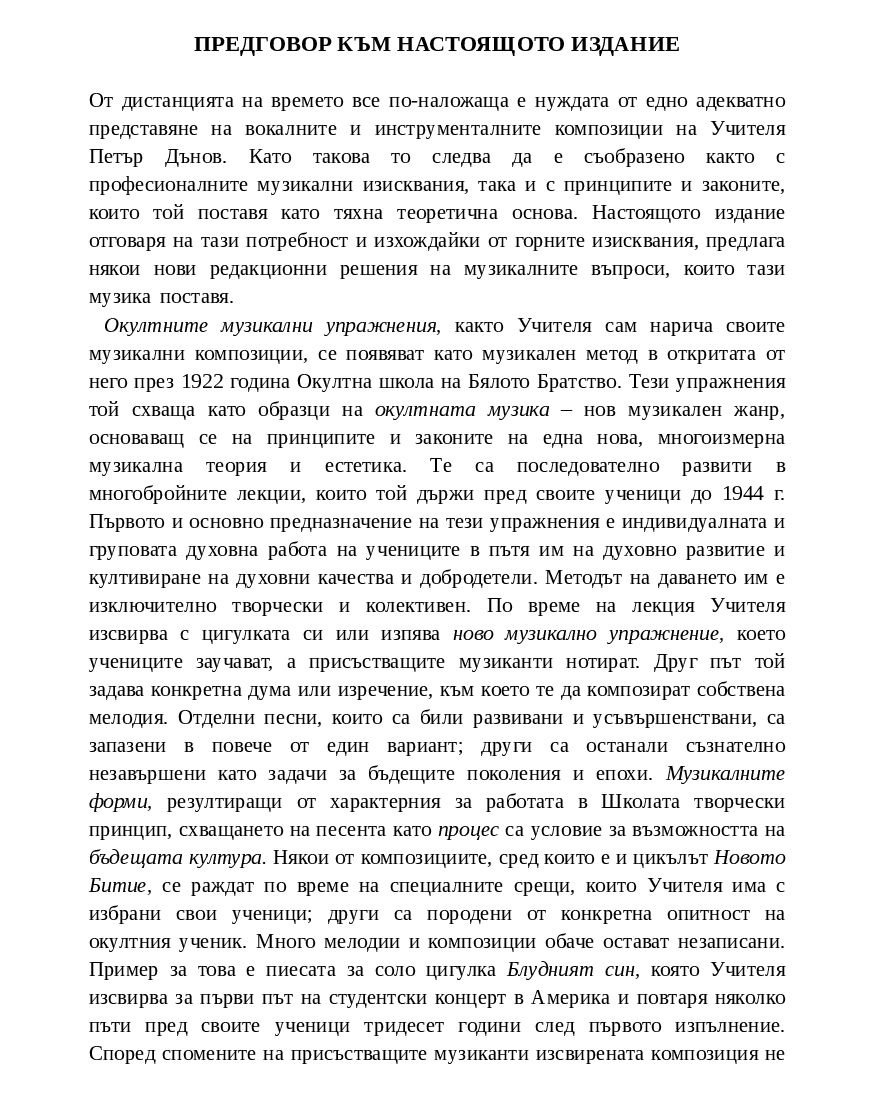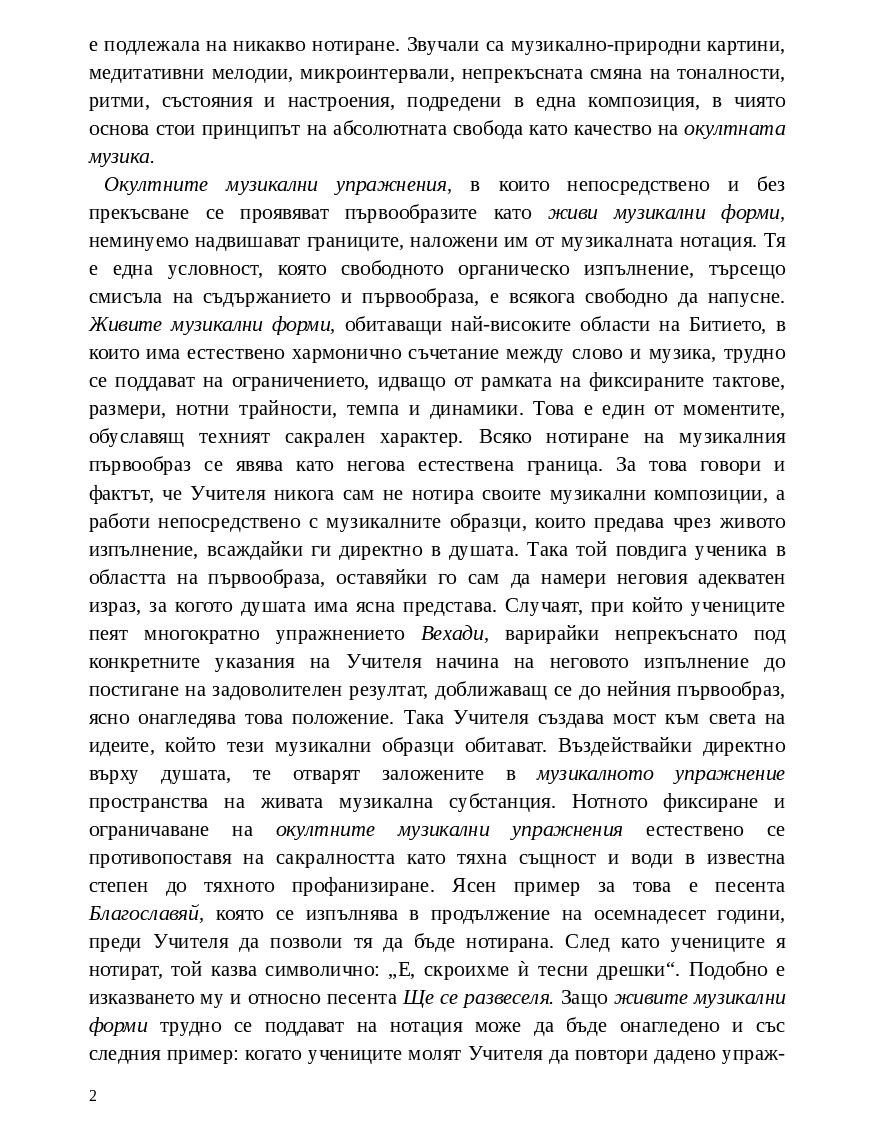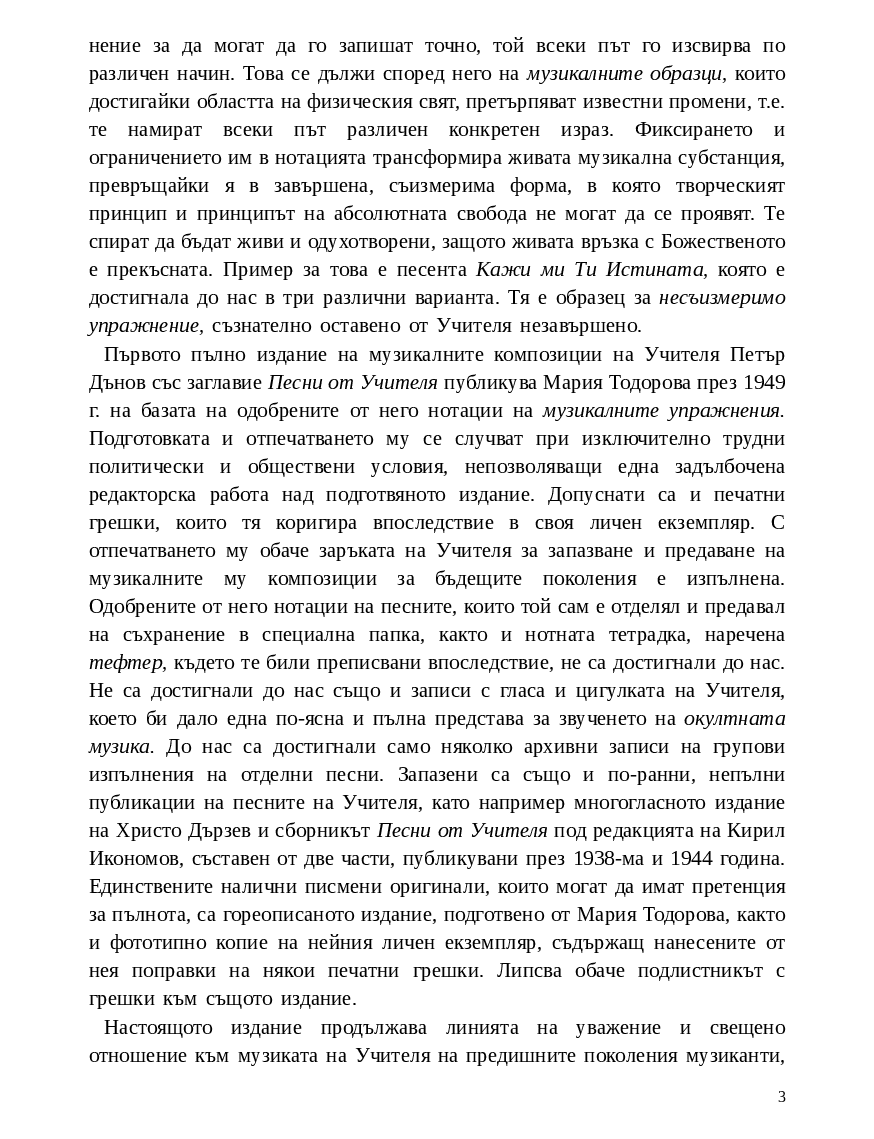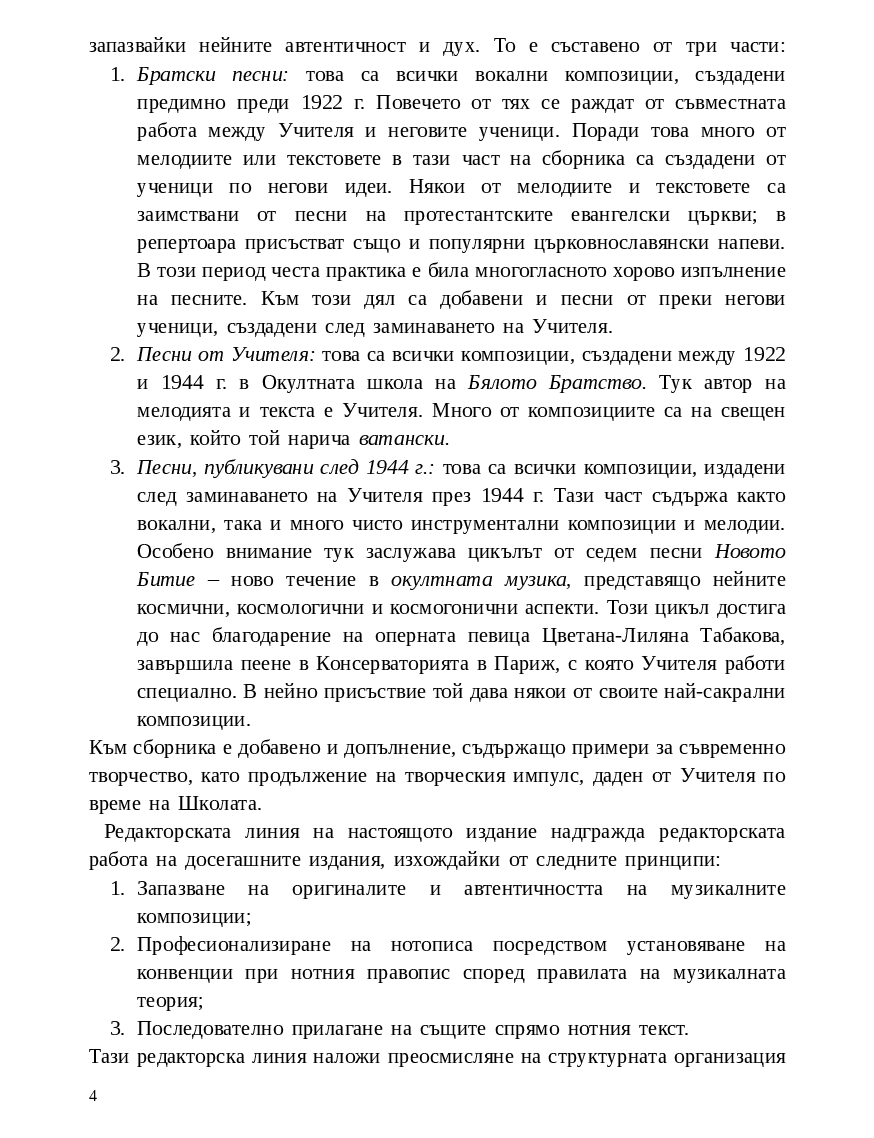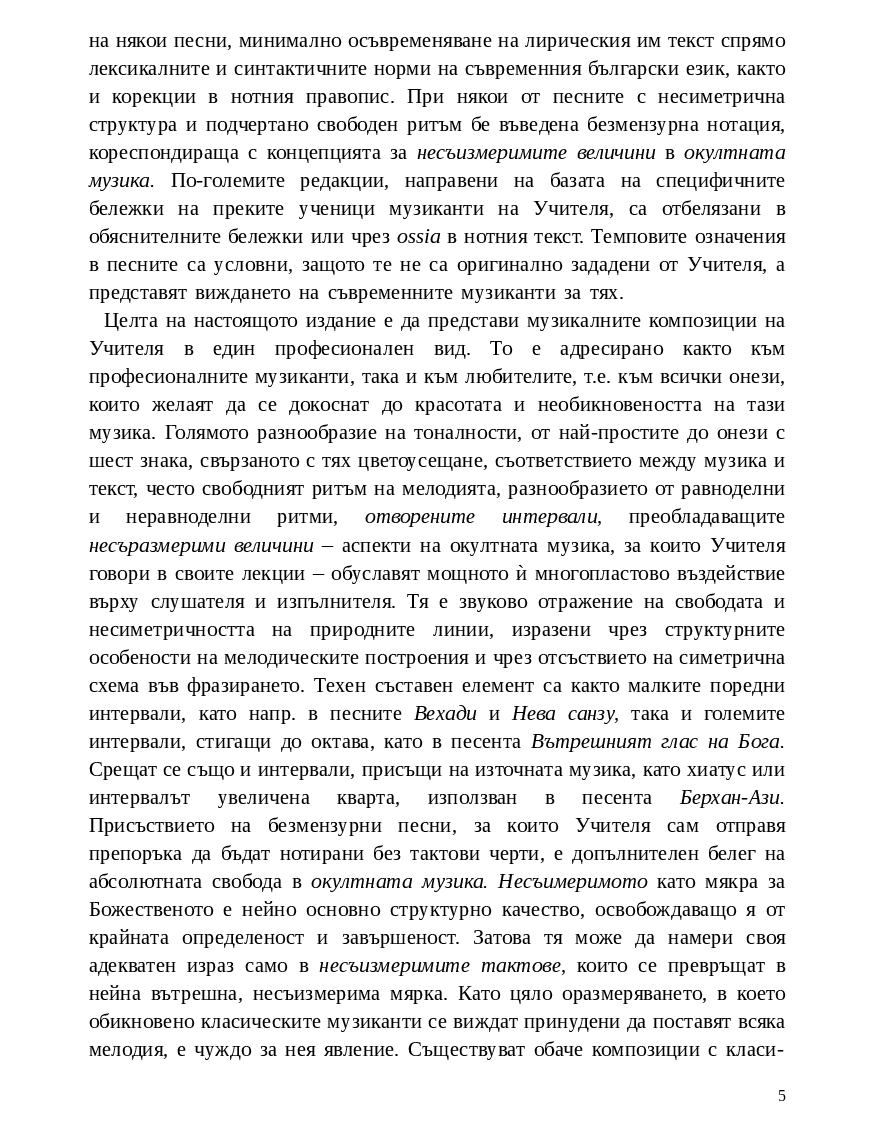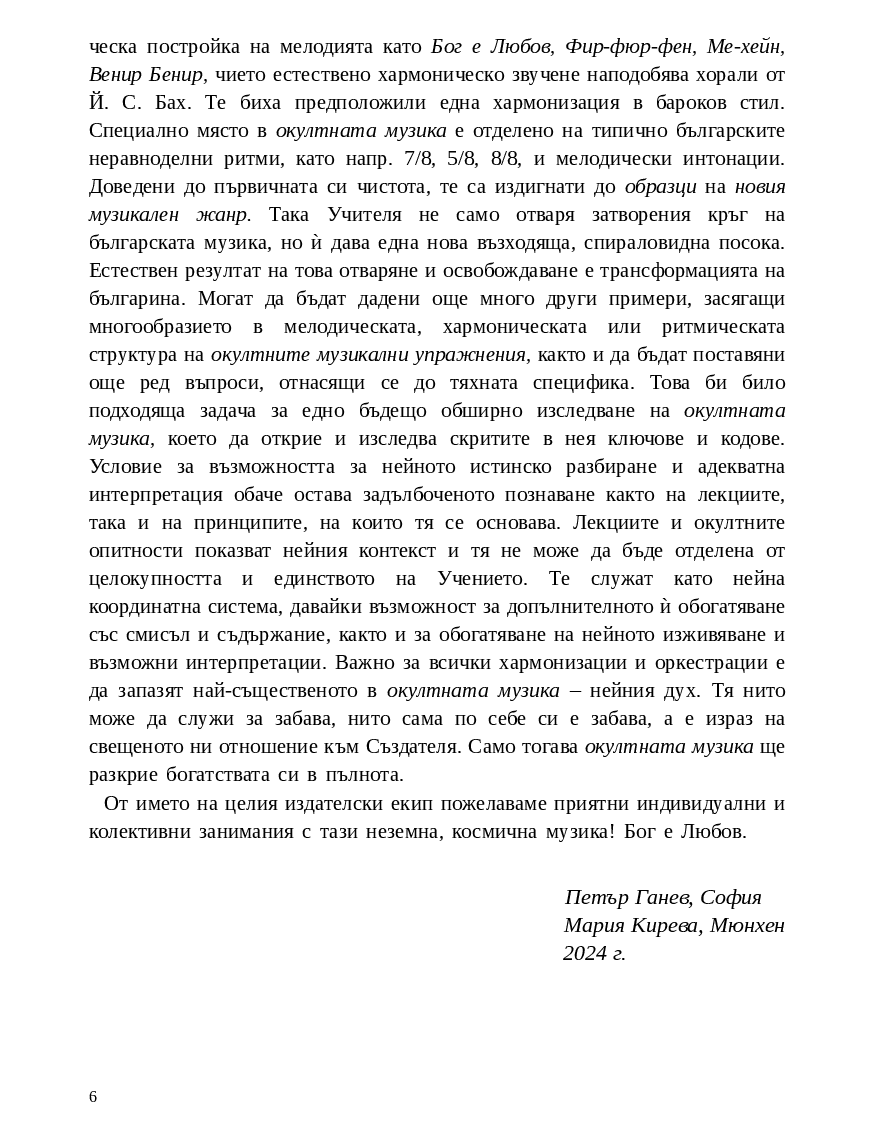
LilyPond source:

\version "2.24.3"

% include paper part and global functions
\include "include/globals.ily"

\bookpart {
  \paper {
    print-all-headers = ##f
    print-page-number = ##t
    print-first-page-number = ##f

    % put page numbers on the bottom
    oddHeaderMarkup = \markup ""
    evenHeaderMarkup = \markup ""
    oddFooterMarkup = \markup
    \fill-line {
      ""
      \if \should-print-page-number \fromproperty #'page:page-number-string
    }
    evenFooterMarkup = \markup
    \fill-line {
      \if \should-print-page-number \fromproperty #'page:page-number-string
      ""
    }

    left-margin = 1.5\cm
    right-margin = 1.5\cm
    top-margin = 1.6\cm
    bottom-margin = 1.2\cm
    ragged-bottom = ##t % do not spread the staves to fill the whole vertical space


  }

  \tocItem \markup "Предговор към настоящото издание"
  \markup \fontsize  #+3 { \fill-line \bold {"ПРЕДГОВОР КЪМ НАСТОЯЩОТО ИЗДАНИЕ"} }



  \markup \fontsize #+2.5 {
    \vspace #1.5  \override #'(baseline-skip . 2.7)


    \justify {

      От дистанцията на времето все по-наложаща е нуждата от едно адекватно представяне на вокалните и инструменталните композиции на Учителя Петър Дънов. Като такова то следва да е съобразено както с професионалните музикални изисквания, така и с принципите и законите, които той поставя като тяхна теоретична основа. Настоящото издание отговаря на тази потребност и изхождайки от горните изисквания, предлага някои нови редакционни решения на музикалните въпроси, които тази музика поставя.

    }
  }

  \markup \fontsize #+2.5 {
    \vspace #0.6  \override #'(baseline-skip . 2.7)
    \justify {
      \hspace #1.5

      \italic {Окултните} \italic {музикални} \italic {упражнения,} както Учителя сам нарича своите музикални композиции, се появяват като музикален метод в откритата от него през 1922 година Окултна школа на Бялото Братство. Тези упражнения той схваща като образци на \italic {окултната} \italic {музика} – нов музикален жанр, основаващ се на принципите и законите на една нова, многоизмерна музикална теория и естетика. Те са последователно развити в многобройните лекции, които той държи пред своите ученици до 1944 г. Първото и основно предназначение на тези упражнения е индивидуалната и груповата духовна работа на учениците в пътя им на духовно развитие и култивиране на духовни качества и добродетели. Методът на даването им е изключително творчески и колективен. По време на лекция Учителя изсвирва с цигулката си или изпява \italic {ново} \italic {музикално} \italic {упражнение,} което учениците заучават, а присъстващите музиканти нотират. Друг път той задава конкретна дума или  изречение, към което те да композират собствена мелодия. Отделни песни, които са били развивани и усъвършенствани, са запазени в повече от един вариант; други са останали съзнателно незавършени като задачи за бъдещите поколения и епохи. \italic {Музикалните} \italic {форми,} резултиращи от характерния за работата в Школата творчески принцип, схващането на песента като \italic {процес} са условие за възможността на \italic {бъдещата} \italic {култура.} Някои от композициите, сред които е и цикълът \italic {Новото} \italic {Битие,} се раждат по време на специалните срещи, които Учителя има с избрани свои ученици; други са породени от конкретна опитност на окултния ученик. Много мелодии и композиции обаче остават незаписани.  Пример за това е пиесата за соло цигулка \italic {Блудният} \italic {син,} която Учителя изсвирва за първи път на студентски концерт в Америка и повтаря няколко пъти пред своите ученици тридесет години след първото изпълнение. Според спомените на присъстващите музиканти изсвирената композиция не

    }
  }

  \markup \fontsize #+2.5 {
    \override #'(baseline-skip . 2.7)
    \justify {
      е подлежала на никакво нотиране. Звучали са музикално-природни картини, медитативни мелодии, микроинтервали, непрекъсната смяна на тоналности, ритми, състояния и настроения, подредени в една композиция, в чиято основа стои принципът на абсолютната свобода като качество на \italic{окултната} \italic {музика.}
    }
  }

  \markup \fontsize #+2.5 {
    \vspace #0.6  \override #'(baseline-skip . 2.7)
    \justify {
      \hspace #1.5

      \italic{Окултните} \italic{музикални} \italic{упражнения,} в които непосредствено и без прекъсване се проявяват първообразите като \italic{живи} \italic{музикални} \italic{форми,} неминуемо надвишават границите, наложени им от музикалната нотация. Тя е една условност, която свободното органическо изпълнение, търсещо смисъла на съдържанието и първообраза, е всякога свободно да напусне.  \italic{Живите} \italic{музикални} \italic{форми,} обитаващи най-високите области на Битието, в които има естествено хармонично съчетание между слово и музика, трудно се поддават на ограничението, идващо от рамката на фиксираните тактове, размери, нотни трайности, темпа и динамики. Това е един от моментите, обуславящ техният сакрален характер. Всяко нотиране на музикалния първообраз се явява като негова естествена граница. За това говори и фактът, че Учителя никога сам не нотира своите музикални композиции, а работи непосредствено с  музикалните образци, които предава чрез живото изпълнение, всаждайки ги директно в душата. Така той  повдига ученика в областта на първообраза, оставяйки го сам да намери неговия адекватен израз, за когото душата има ясна представа. Случаят, при който учениците пеят многократно упражнението \italic{Вехади,} варирайки непрекъснато под конкретните указания на Учителя начина на неговото изпълнение до постигане на задоволителен резултат, доближаващ се до нейния първообраз, ясно онагледява това положение. Така Учителя създава мост към света на идеите, който тези музикални образци обитават. Въздействайки директно върху душата, те отварят заложените в \italic{музикалното} \italic{упражнение} пространства на живата музикална субстанция. Нотното фиксиране и ограничаване на \italic{окултните} \italic{музикални} \italic{упражнения} естествено се противопоставя на сакралността като тяхна същност и води в известна степен до тяхното профанизиране. Ясен пример за това е песента \italic{Благославяй,} която се изпълнява в продължение на осемнадесет години, преди Учителя да позволи тя да бъде нотирана. След като учениците я нотират, той казва символично: „Е, скроихме ѝ тесни дрешки“. Подобно е изказването му и относно песента \italic{Ще} \italic{се }\italic{развеселя.} Защо \italic{живите} \italic{музикални} \italic{форми} трудно се поддават на нотация може да бъде онагледено и със следния пример: когато учениците молят Учителя да повтори дадено упраж-

    }
  }


  \markup \fontsize #+2.5 {
    \override #'(baseline-skip . 2.7)
    \justify {
      нение за да могат да го запишат точно, той всеки път го изсвирва по различен начин. Това се дължи според него на  \italic{музикалните} \italic{образци,} които достигайки областта на физическия свят, претърпяват известни промени, т.е. те намират всеки път различен конкретен израз. Фиксирането и ограничението им в нотацията трансформира живата музикална субстанция, превръщайки я в завършена, съизмерима форма, в която творческият принцип и принципът на абсолютната свобода не могат да се проявят. Те спират да бъдат живи и одухотворени, защото живата връзка с Божественото е прекъсната. Пример за това е песента \italic{Кажи} \italic{ми} \italic{Ти} \italic{Истината,} която е достигнала до нас в три различни варианта. Тя е образец за \italic{несъизмеримо упражнение,} съзнателно оставено от Учителя незавършено.
    }
  }

  \markup \fontsize #+2.5 {
    \vspace #0.6  \override #'(baseline-skip . 2.7)
    \justify {
      \hspace #1.5
      Първото пълно издание на музикалните композиции на Учителя Петър Дънов със заглавие \italic {Песни} \italic {от} \italic {Учителя} публикува Мария Тодорова през 1949 г. на базата на одобрените от него нотации на \italic {музикалните} \italic {упражнения.} Подготовката и отпечатването му се случват при изключително трудни политически и обществени условия, непозволяващи една задълбочена редакторска работа над подготвяното издание. Допуснати са и печатни грешки, които тя коригира впоследствие в своя личен екземпляр. С отпечатването му обаче заръката на Учителя за запазване и предаване на музикалните му композиции за бъдещите поколения е изпълнена. Одобрените от него нотации на песните, които той сам е отделял и предавал на съхранение в специална папка, както и нотната тетрадка, наречена \italic {тефтер,} където те били преписвани впоследствие, не са достигнали до нас. Не са достигнали до нас също и записи с гласа и цигулката на Учителя, което би дало една по-ясна и пълна представа за звученето на \italic {окултната} \italic {музика.} До нас са достигнали само няколко архивни записи на групови изпълнения на отделни песни. Запазени са също и по-ранни, непълни публикации на песните на Учителя, като например многогласното издание на Христо Дързев и сборникът \italic {Песни} \italic {от} \italic {Учителя} под редакцията на Кирил Икономов, съставен от две части, публикувани през 1938-ма и 1944 година. Единствените налични писмени оригинали, които могат да имат претенция за пълнота, са гореописаното издание, подготвено от Мария Тодорова, както и фототипно копие на нейния личен екземпляр, съдържащ нанесените от нея поправки на някои печатни грешки. Липсва обаче подлистникът с грешки към същото издание.
    }
  }
  \markup \fontsize #+2.5 {
    \vspace #0.6  \override #'(baseline-skip . 2.7)
    \justify {
      \hspace #1.5
      Настоящото издание продължава линията на  уважение и свещено отношение към музиката на Учителя на предишните поколения музиканти,
    }
  }

  \markup \fontsize #+2.5 {
    \vspace #0.5  \override #'(baseline-skip . 2.7)
    \justify {
      \justify-line {запазвайки нейните автентичност и дух. То е съставено от три части:}
    }
  }

  \markup \override #'(line-width . 62.5) \fontsize  #+2.5 {
    \override #'(baseline-skip . 2.7) \column {
      "    1."
    }
    \hspace #0.5
    \vspace #0.6  \override #'(baseline-skip . 2.7) \column {
      \justify {
        \italic {Братски песни:  } това са всички вокални композиции, създадени предимно преди 1922 г. Повечето от тях се раждат от съвместната работа между Учителя и неговите ученици. Поради това много от мелодиите или текстовете в тази част на сборника са създадени от ученици по негови идеи. Някои от мелодиите и текстовете са заимствани от песни на протестантските евангелски църкви; в репертоара присъстват също и популярни църковнославянски напеви. В този период честа практика е била многогласното хорово изпълнение на песните. Към този дял са добавени и песни от преки негови ученици, създадени след заминаването на Учителя.
      }
    }
  }

  \markup \override #'(line-width . 62.5) \fontsize  #+2.5 {
    \vspace #0.6  \override #'(baseline-skip . 2.7) \column {
      "    2."
    }
    \hspace #0.5
    \override #'(baseline-skip . 2.7) \column {
      \justify {
        \italic { Песни от Учителя: } това са всички композиции, създадени между 1922 и 1944 г. в Окултната школа на \italic {Бялото}
        \italic {Братство.} Тук автор на мелодията и текста е Учителя. Много от композициите са на свещен език, който той
        нарича \italic {ватански.}
      }
    }
  }

  \markup \override #'(line-width . 62.5) \fontsize  #+2.5 {
    \vspace #0.6  \override #'(baseline-skip . 2.7) \column {
      "    3."
    }
    \hspace #0.5
    \override #'(baseline-skip . 2.7) \column {
      \justify {
        \italic {Песни, публикувани след 1944 г.:  } това са всички композиции, издадени след заминаването на Учителя през 1944 г.
        Тази част съдържа както вокални, така и много чисто инструментални композиции и мелодии. Особено внимание тук
        заслужава цикълът от седем песни \italic {Новото} \italic{Битие} – ново течение в \italic {окултната} \italic {музика,} представящо нейните космични, космологични и космогонични аспекти. Този цикъл достига до нас благодарение на оперната певица Цветана-Лиляна Табакова, завършила пеене в Консерваторията в Париж, с която Учителя работи специално. В нейно присъствие той дава някои от своите най-сакрални композиции.
      }
    }
  }
  \markup \fontsize #+2.5 {
    \vspace #0.6  \override #'(baseline-skip . 2.7)
    \justify {
      Към сборника е добавено и допълнение, съдържащо примери за съвременно творчество, като продължение на творческия импулс, даден от Учителя по време на Школата.
    }
  }
  \markup \fontsize #+2.5 {
    \vspace #0.6  \override #'(baseline-skip . 2.7)
    \justify {
      \hspace #1.5
      Редакторската линия на настоящото издание надгражда редакторската работа на досегашните издания, изхождайки
      от следните принципи:
    }
  }

  \markup \override #'(line-width . 62.5) \fontsize  #+2.5 {
    \vspace #0.6  \override #'(baseline-skip . 2.7) \column {
      "    1."
    }
    \hspace #0.5
    \override #'(baseline-skip . 2.7) \column {
      \justify {
        Запазване на оригиналите и автентичността на музикалните композиции;
      }
    }
  }

  \markup \override #'(line-width . 62.5) \fontsize  #+2.5 {
    \vspace #0.6  \override #'(baseline-skip . 2.7) \column {
      "    2."
    }
    \hspace #0.5
    \override #'(baseline-skip . 2.7) \column {
      \justify {
        Професионализиране на нотописа посредством установяване на конвенции при нотния правопис според правилата на музикалната теория;
      }
    }
  }


  \markup \override #'(line-width . 62.5) \fontsize  #+2.5 {
    \vspace #0.6 \override #'(baseline-skip . 2.7) \column {
      "    3."
    }
    \hspace #0.5
    \override #'(baseline-skip . 2.7) \column {
      \justify {
        Последователно прилагане на същите спрямо нотния текст.
      }
    }
  }

  \markup \fontsize #+2.5 {
    \vspace #0.6 \override #'(baseline-skip . 2.7)
    \justify {Тази редакторска линия наложи преосмисляне на структурната организация}
  }

  \markup \fontsize #+2.5 {
    \override #'(baseline-skip . 2.7)
    \justify {
      на някои песни, минимално осъвременяване на лирическия им текст спрямо лексикалните и синтактичните норми на съвременния български език, както и корекции в нотния правопис. При някои от песните с несиметрична структура и подчертано свободен ритъм бе въведена безмензурна нотация, кореспондираща с концепцията за \italic"несъизмеримите" \italic"величини" в \italic"окултната" \italic"музика." По-големите редакции, направени на базата на специфичните бележки на преките ученици музиканти на Учителя, са отбелязани в обяснителните бележки или чрез \italic {ossia} в нотния текст. Темповите означения в песните са условни, защото те не са оригинално зададени от Учителя, а представят виждането на съвременните музиканти за тях.
    }
  }

  \markup \fontsize #+2.5 {
    \vspace #0.6  \override #'(baseline-skip . 2.7)
    \justify {
      \hspace #1.5

      Целта на настоящото издание е да представи музикалните композиции на Учителя в един професионален вид. То е адресирано както към професионалните музиканти, така и към любителите, т.е. към всички онези, които желаят да се докоснат до красотата и необикновеността на тази музика. Голямото разнообразие на тоналности, от най-простите до онези с шест знака, свързаното с тях цветоусещане, съответствието между музика и текст, често свободният ритъм на мелодията, разнообразието от равноделни и неравноделни ритми, \italic {отворените} \italic {интервали,} преобладаващите \italic {несъразмерими} \italic {величини} – аспекти на окултната музика, за които Учителя говори в своите лекции – обуславят мощното ѝ многопластово въздействие върху слушателя и изпълнителя. Тя е звуково отражение на свободата и несиметричността на природните линии, изразени чрез структурните особености на мелодическите построения и чрез отсъствието на симетрична схема във фразирането. Техен съставен елемент са както малките поредни интервали, като напр. в песните \italic {Вехади} и \italic {Нева санзу,} така и големите интервали, стигащи до октава, като в песента \italic {Вътрешният глас на Бога.} Срещат се също и интервали, присъщи на източната музика, като хиатус или интервалът увеличена кварта, използван в песента \italic {Берхан-Ази.} Присъствието на безмензурни песни, за които Учителя сам отправя препоръка да бъдат нотирани без тактови черти, е допълнителен белег на абсолютната свобода в \italic {окултната} \italic {музика.} \italic {Несъимеримото} като мякра за Божественото е нейнo основно структурно качество, освобождаващо я от крайната определеност и завършеност. Затова тя може да намери своя адекватен израз само в \italic {несъизмеримите} \italic {тактове,} които се превръщат в нейна вътрешна, несъизмерима мярка. Като цяло оразмеряването, в което обикновено класическите музиканти се виждат принудени да поставят всяка мелодия, е чуждо за нея явление. Съществуват обаче композиции с класи-

    }
  }

  \markup \fontsize #+2.5 {
    \override #'(baseline-skip . 2.7)
    \justify {

      ческа постройка на мелодията като \italic {Бог e Любов,} \italic {Фир-фюр-фен,} \italic {Ме-хейн,} \italic {Венир} \italic{ Бенир,}   чието естествено  хармоническо звучене наподобява хорали от Й. С. Бах. Те биха предположили една хармонизация в бароков стил. Специално място в \italic {окултната} \italic {музика} е отделено на типично българските неравноделни ритми, като напр. 7/8, 5/8, 8/8, и мелодически интонации. Доведени до първичната си чистота, те са издигнати до \italic {образци} на \italic {новия} \italic {музикален} \italic {жанр.} Така Учителя не само отваря затворения кръг на българската музика, но ѝ дава една нова възходяща, спираловидна посока. Естествен резултат на това отваряне и освобождаване е трансформацията на българина. Могат да бъдат дадени още много други примери, засягащи многообразието в мелодическата, хармоническата или ритмическата структура на \italic {окултните} \italic {музикални} \italic {упражнения,} както и да бъдат поставяни още ред въпроси, отнасящи се до тяхната специфика. Това би било подходяща задача за едно бъдещо обширно изследване на \italic {окултната} \italic {музика,} което да открие и изследва скритите в нея ключове и кодове. Условие за възможността за нейното истинско разбиране и адекватна интерпретация обаче остава задълбоченото познаване както на лекциите, така и на принципите, на които тя се основава. Лекциите и окултните опитности показват нейния контекст и тя не може да бъде отделена от целокупността и единството на Учението. Те служат като нейна координатна система, давайки възможност за допълнителното ѝ обогатяване със смисъл и съдържание, както и за обогатяване на нейното изживяване и възможни интерпретации. Важно за всички хармонизации и оркестрации е да запазят най-същественото в \italic {окултната} \italic {музика} – нейния дух. Тя нито може да служи за забава, нито сама по себе си е забава, а е израз на свещеното ни отношение към Създателя. Само тогава \italic {окултната} \italic {музика} ще разкрие богатствата си в пълнота.
    }
  }
  \markup \fontsize #+2.5 {
    \vspace #0.6  \override #'(baseline-skip . 2.7)
    \justify {
      \hspace #1.5 От името на целия издателски екип пожелаваме приятни индивидуални и колективни занимания с тази неземна, космична музика! Бог е Любов.
    }
  }


  \markup \fontsize #+3 \raise #0 \override #'(baseline-skip . 2.7) {
    \column {
      \line {"  "}
      \line {"  "}
      \fill-line { "" ""  \italic {"Петър Ганев, София    "} }
      \fill-line { "" ""  \italic {"Мария Кирева, Мюнхен"} }
      \fill-line { "" ""  \italic {"2024 г.                            "} }
    }
  }



} % bookpart